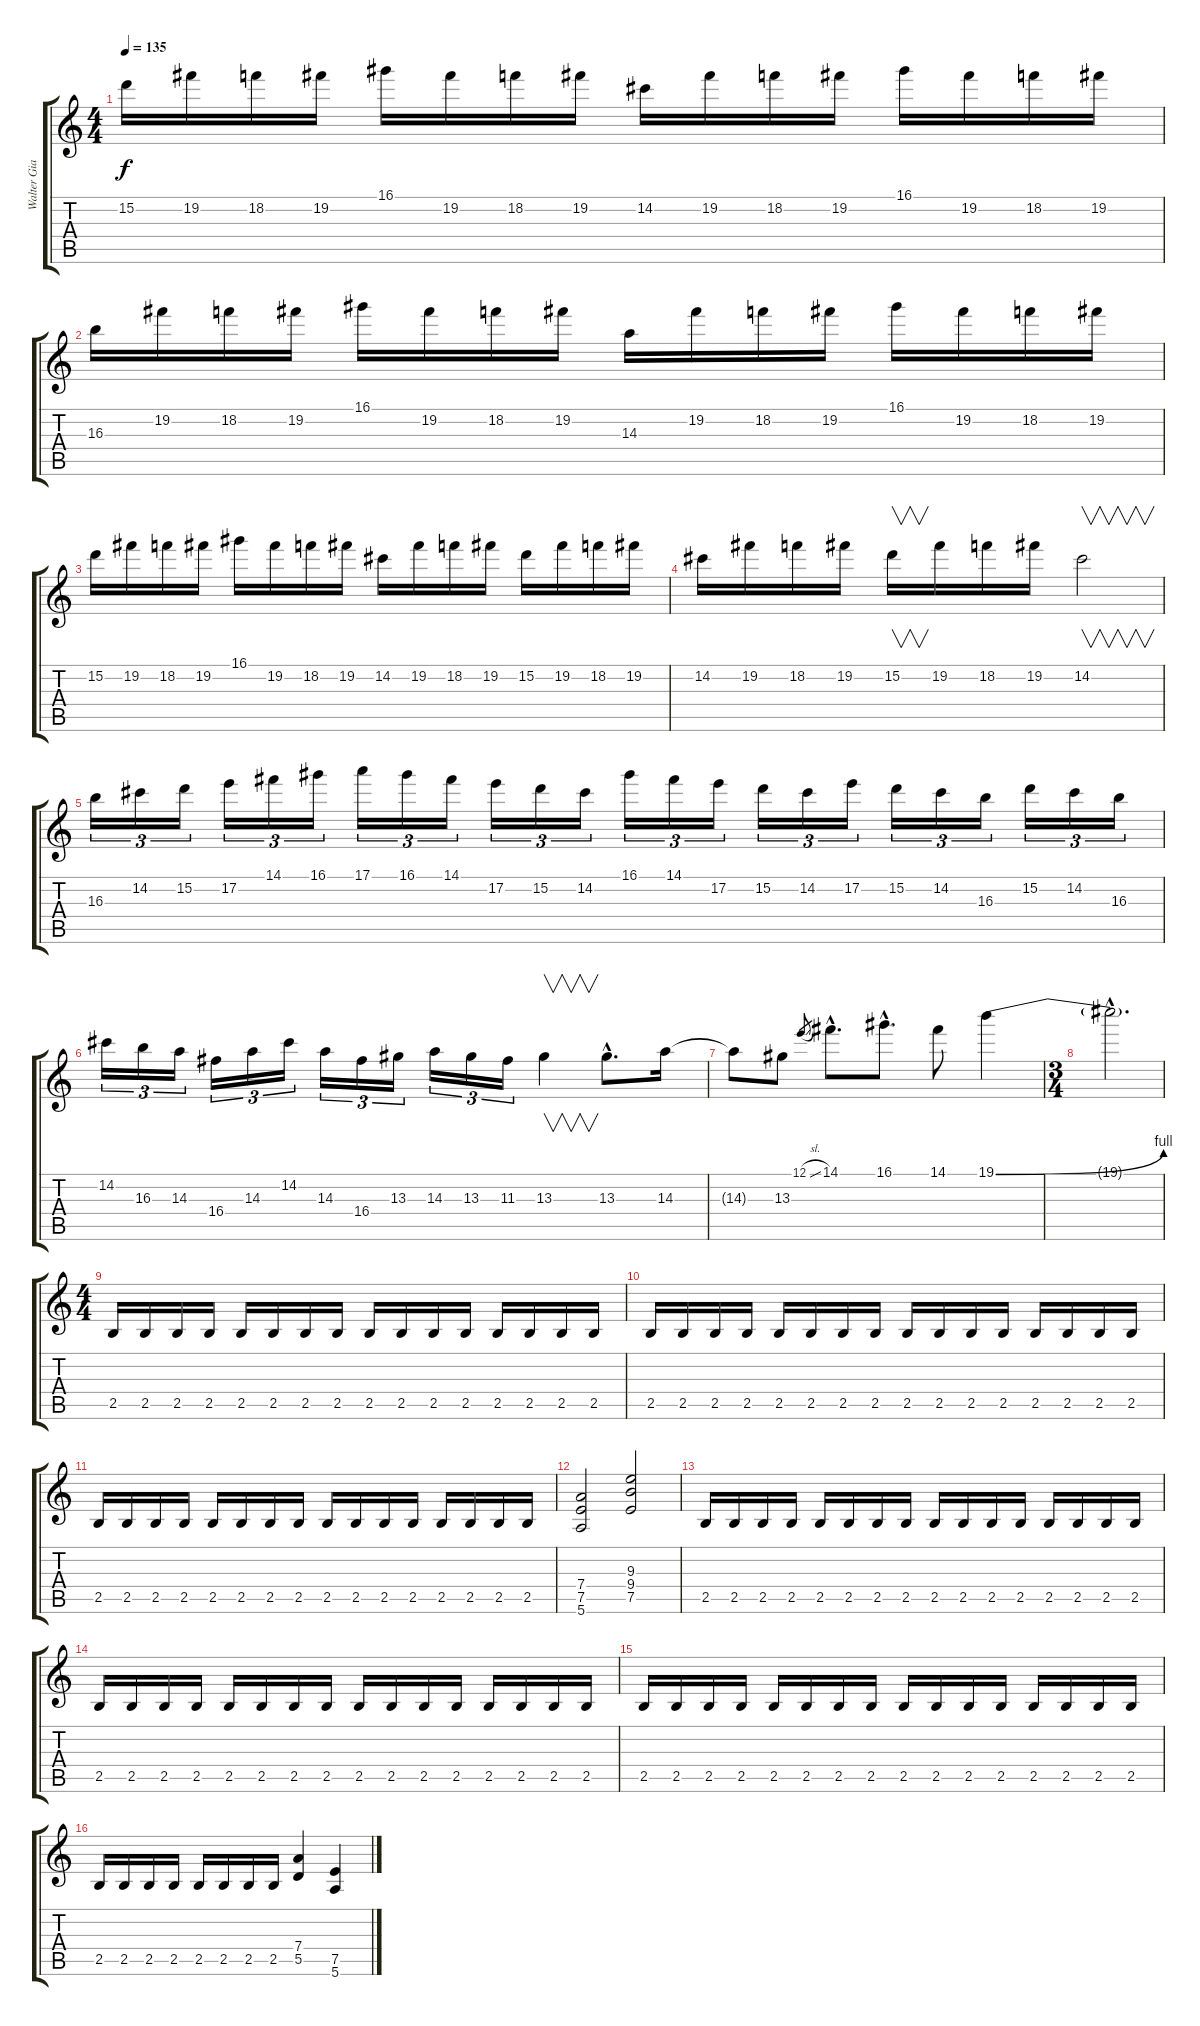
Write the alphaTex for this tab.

\track ("Walter Giardino" "Walter Gia") {instrument overdrivenguitar}
\staff {score tabs}
\tuning (E4 B3 G3 D3 A2 E2) {hide}
\ts (4 4)
\tempo 135
\clef g2
\ks c
15.2.16{dy f} 19.2.16 18.2.16 19.2.16 16.1.16 19.2.16 18.2.16 19.2.16 14.2.16 19.2.16 18.2.16 19.2.16 16.1.16 19.2.16 18.2.16 19.2.16 |
16.3.16 19.2.16 18.2.16 19.2.16 16.1.16 19.2.16 18.2.16 19.2.16 14.3.16 19.2.16 18.2.16 19.2.16 16.1.16 19.2.16 18.2.16 19.2.16 |
15.2.16 19.2.16 18.2.16 19.2.16 16.1.16 19.2.16 18.2.16 19.2.16 14.2.16 19.2.16 18.2.16 19.2.16 15.2.16 19.2.16 18.2.16 19.2.16 |
14.2.16 19.2.16 18.2.16 19.2.16 15.2.16{v} 19.2.16 18.2.16 19.2.16 14.2.2{v} |
16.3.16{tu (3 2)} 14.2.16{tu (3 2)} 15.2.16{tu (3 2)} 17.2.16{tu (3 2)} 14.1.16{tu (3 2)} 16.1.16{tu (3 2)} 17.1.16{tu (3 2)} 16.1.16{tu (3 2)} 14.1.16{tu (3 2)} 17.2.16{tu (3 2)} 15.2.16{tu (3 2)} 14.2.16{tu (3 2)} 16.1.16{tu (3 2)} 14.1.16{tu (3 2)} 17.2.16{tu (3 2)} 15.2.16{tu (3 2)} 14.2.16{tu (3 2)} 17.2.16{tu (3 2)} 15.2.16{tu (3 2)} 14.2.16{tu (3 2)} 16.3.16{tu (3 2)} 15.2.16{tu (3 2)} 14.2.16{tu (3 2)} 16.3.16{tu (3 2)} |
14.2.16{tu (3 2)} 16.3.16{tu (3 2)} 14.3.16{tu (3 2)} 16.4.16{tu (3 2)} 14.3.16{tu (3 2)} 14.2.16{tu (3 2)} 14.3.16{tu (3 2)} 16.4.16{tu (3 2)} 13.3.16{tu (3 2)} 14.3.16{tu (3 2)} 13.3.16{tu (3 2)} 11.3.16{tu (3 2)} 13.3.4{v} 13.3{hac}.8{d} 14.3.16 |
14.3{t}.8 13.3.8 12.1{sl}.8{gr} 14.1{hac}.8{d} 16.1{hac}.8{d} 14.1.8 19.1{be (bend 0 0 60 4)}.4 |
\ts (3 4)
19.1{hac t}.2{d} |
\ts (4 4)
2.5.16 2.5.16 2.5.16 2.5.16 2.5.16 2.5.16 2.5.16 2.5.16 2.5.16 2.5.16 2.5.16 2.5.16 2.5.16 2.5.16 2.5.16 2.5.16 |
2.5.16 2.5.16 2.5.16 2.5.16 2.5.16 2.5.16 2.5.16 2.5.16 2.5.16 2.5.16 2.5.16 2.5.16 2.5.16 2.5.16 2.5.16 2.5.16 |
2.5.16 2.5.16 2.5.16 2.5.16 2.5.16 2.5.16 2.5.16 2.5.16 2.5.16 2.5.16 2.5.16 2.5.16 2.5.16 2.5.16 2.5.16 2.5.16 |
(7.4 7.5 5.6).2 (9.3 9.4 7.5).2 |
2.5.16 2.5.16 2.5.16 2.5.16 2.5.16 2.5.16 2.5.16 2.5.16 2.5.16 2.5.16 2.5.16 2.5.16 2.5.16 2.5.16 2.5.16 2.5.16 |
2.5.16 2.5.16 2.5.16 2.5.16 2.5.16 2.5.16 2.5.16 2.5.16 2.5.16 2.5.16 2.5.16 2.5.16 2.5.16 2.5.16 2.5.16 2.5.16 |
2.5.16 2.5.16 2.5.16 2.5.16 2.5.16 2.5.16 2.5.16 2.5.16 2.5.16 2.5.16 2.5.16 2.5.16 2.5.16 2.5.16 2.5.16 2.5.16 |
2.5.16 2.5.16 2.5.16 2.5.16 2.5.16 2.5.16 2.5.16 2.5.16 (7.4 5.5).4 (7.5 5.6).4
